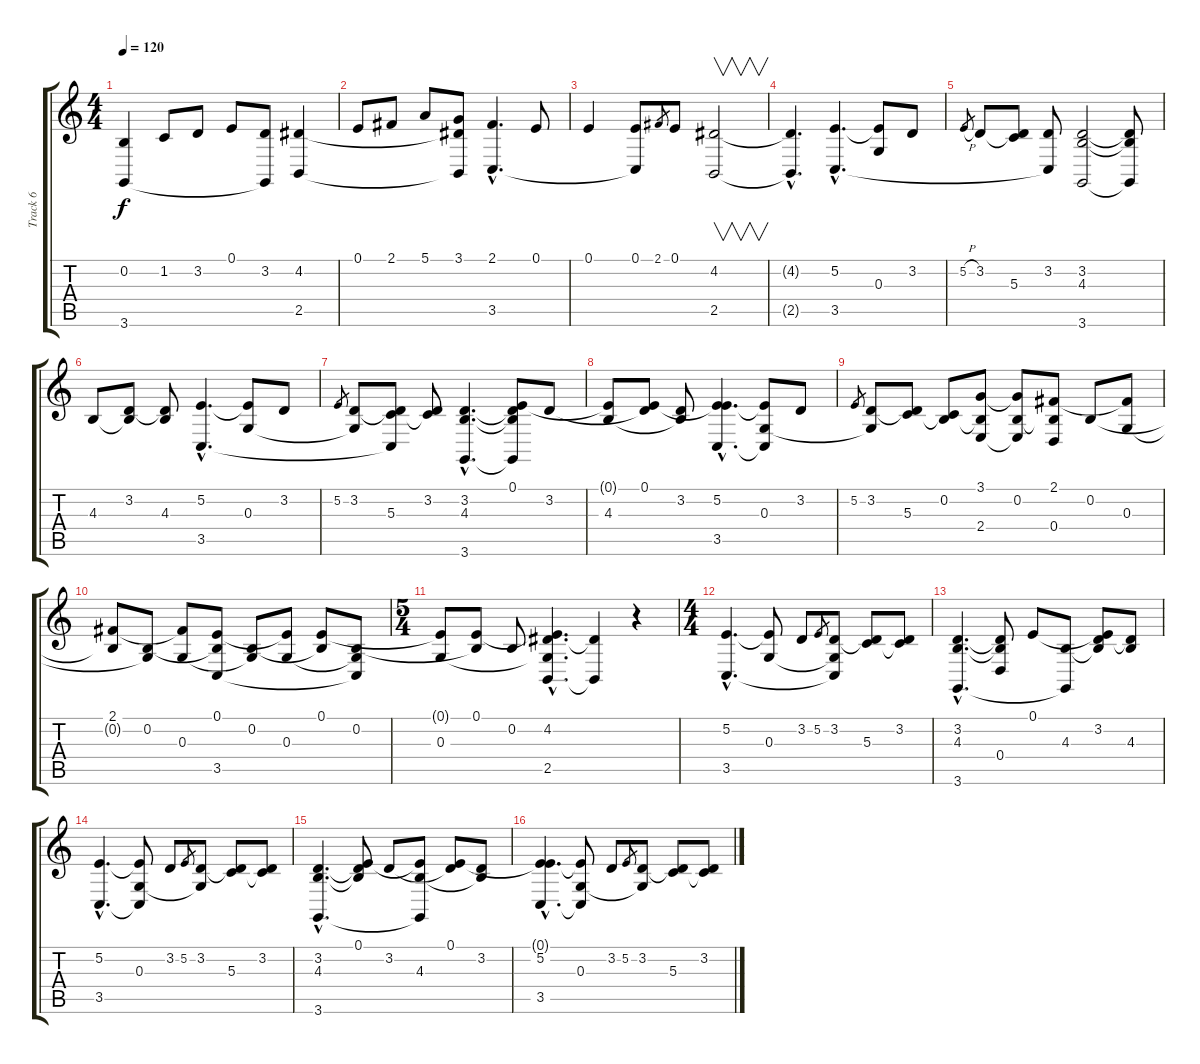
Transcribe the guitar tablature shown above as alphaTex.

\track ("Track 6" "Track 6") {instrument synthstrings2}
\staff {score tabs}
\tuning (E4 B3 G3 D3 A2 E2) {hide}
\ts (4 4)
\tempo 120
\clef g2
\ks c
(0.2 3.6).4{dy f instrument synthstrings2} 1.2.8 3.2.8 0.1.8 (3.2 3.6{t}).8 (4.2 2.5).4 |
0.1.8 2.1.8 5.1.8 (3.1 4.2{t} 2.5{t}).8 (2.1{hac} 3.5{hac}).4{d} 0.1.8 |
0.1.4 (0.1 3.5{t}).8 2.1.8{gr} 0.1.8 (4.2 2.5).2{v} |
(4.2{hac t} 2.5{hac t}).4{d} (5.2{hac} 3.5{hac}).4{d} (5.2{t} 0.3).8 3.2.8 |
5.2{h}.8{gr} 3.2.8 (3.2{t} 5.3).8 (3.2 3.5{t}).8 (3.2 4.3 3.6).2 (3.2{t} 4.3{t} 3.6{t}).8 |
4.3.8 (3.2 4.3{t}).8 (3.2{t} 4.3).8 (5.2{hac} 3.5{hac}).4{d} (5.2{t} 0.3).8 3.2.8 |
5.2.8{gr} (3.2 0.3{t}).8 (3.2{t} 5.3 3.5{t}).8 (3.2 5.3{t}).8 (3.2{hac} 4.3{hac} 3.6{hac}).4{d} (0.1 3.2{t} 4.3{t} 3.6{t}).8 3.2.8 |
(0.1{t} 4.3).8 (0.1 3.2{t}).8 (3.2 4.3{t}).8 (0.1{hac t} 5.2{hac} 3.5{hac}).4{d} (5.2{t} 0.3 3.5{t}).8 3.2.8 |
5.2.8{gr} (3.2 0.3{t}).8 (3.2{t} 5.3).8 (0.2 5.3{t}).8 (3.1 0.2{t} 2.4).8 (3.1{t} 0.2 2.4{t}).8 (2.1 0.2{t} 0.4).8 0.2.8 (2.1{t} 0.3).8 |
(2.1 0.2{t}).8 (0.2 0.3{t}).8 (2.1{t} 0.3).8 (0.1 0.2{t} 3.5).8 (0.2 0.3{t}).8 (0.1{t} 0.3).8 (0.1 0.2{t}).8 (0.2 0.3{t} 3.5{t}).8 |
\ts (5 4)
(0.1{t} 0.3).8 (0.1 0.2{t}).8 0.2.8 (0.1{hac t} 4.2{hac} 0.3{hac t} 2.5{hac}).4{d} (4.2{t} 2.5{t}).4 r.4 |
\ts (4 4)
(5.2{hac} 3.5{hac}).4{d} (5.2{t} 0.3).8 3.2.8 5.2.8{gr} (3.2 0.3{t} 3.5{t}).8 (3.2{t} 5.3).8 (3.2 5.3{t}).8 |
(3.2{hac} 4.3{hac} 3.6{hac}).4{d} (3.2{t} 4.3{t} 0.4).8 0.1.8 (4.3 3.6{t}).8 (0.1{t} 3.2 4.3{t}).8 (3.2{t} 4.3).8 |
(5.2{hac} 3.5{hac}).4{d} (5.2{t} 0.3 3.5{t}).8 3.2.8 5.2.8{gr} (3.2 0.3{t}).8 (3.2{t} 5.3).8 (3.2 5.3{t}).8 |
(3.2{hac} 4.3{hac} 3.6{hac}).4{d} (0.1 3.2{t} 4.3{t}).8 3.2.8 (0.1{t} 4.3 3.6{t}).8 (0.1 3.2{t}).8 (3.2 4.3{t}).8 |
(0.1{hac t} 5.2{hac} 3.5{hac}).4{d} (5.2{t} 0.3 3.5{t}).8 3.2.8 5.2.8{gr} (3.2 0.3{t}).8 (3.2{t} 5.3).8 (3.2 5.3{t}).8
